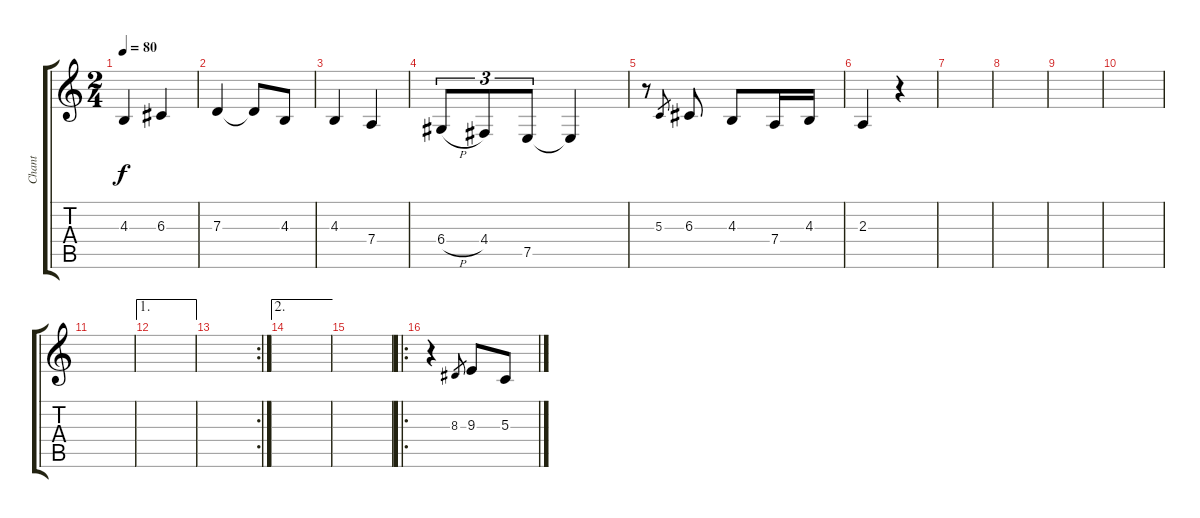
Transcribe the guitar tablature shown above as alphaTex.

\track ("Chant" "Chant") {instrument synthvoice}
\staff {score tabs}
\tuning (E4 B3 G3 D3 A2 E2) {hide}
\ts (2 4)
\tempo 80
\clef g2
\ks c
4.3.4{dy f} 6.3.4 |
7.3.4 7.3{t}.8 4.3.8 |
4.3.4 7.4.4 |
6.4{h}.8{tu (3 2)} 4.4.8{tu (3 2)} 7.5.8{tu (3 2)} 7.5{t}.4 |
r.8 5.3.8{gr} 6.3.8 4.3.8 7.4.16 4.3.16 |
2.3.4 r.4 |
|
|
|
|
|
\ae 1
|
\rc 2
|
\ae 2
|
|
\ro
r.4 8.3.8{gr} 9.3.8 5.3.8
